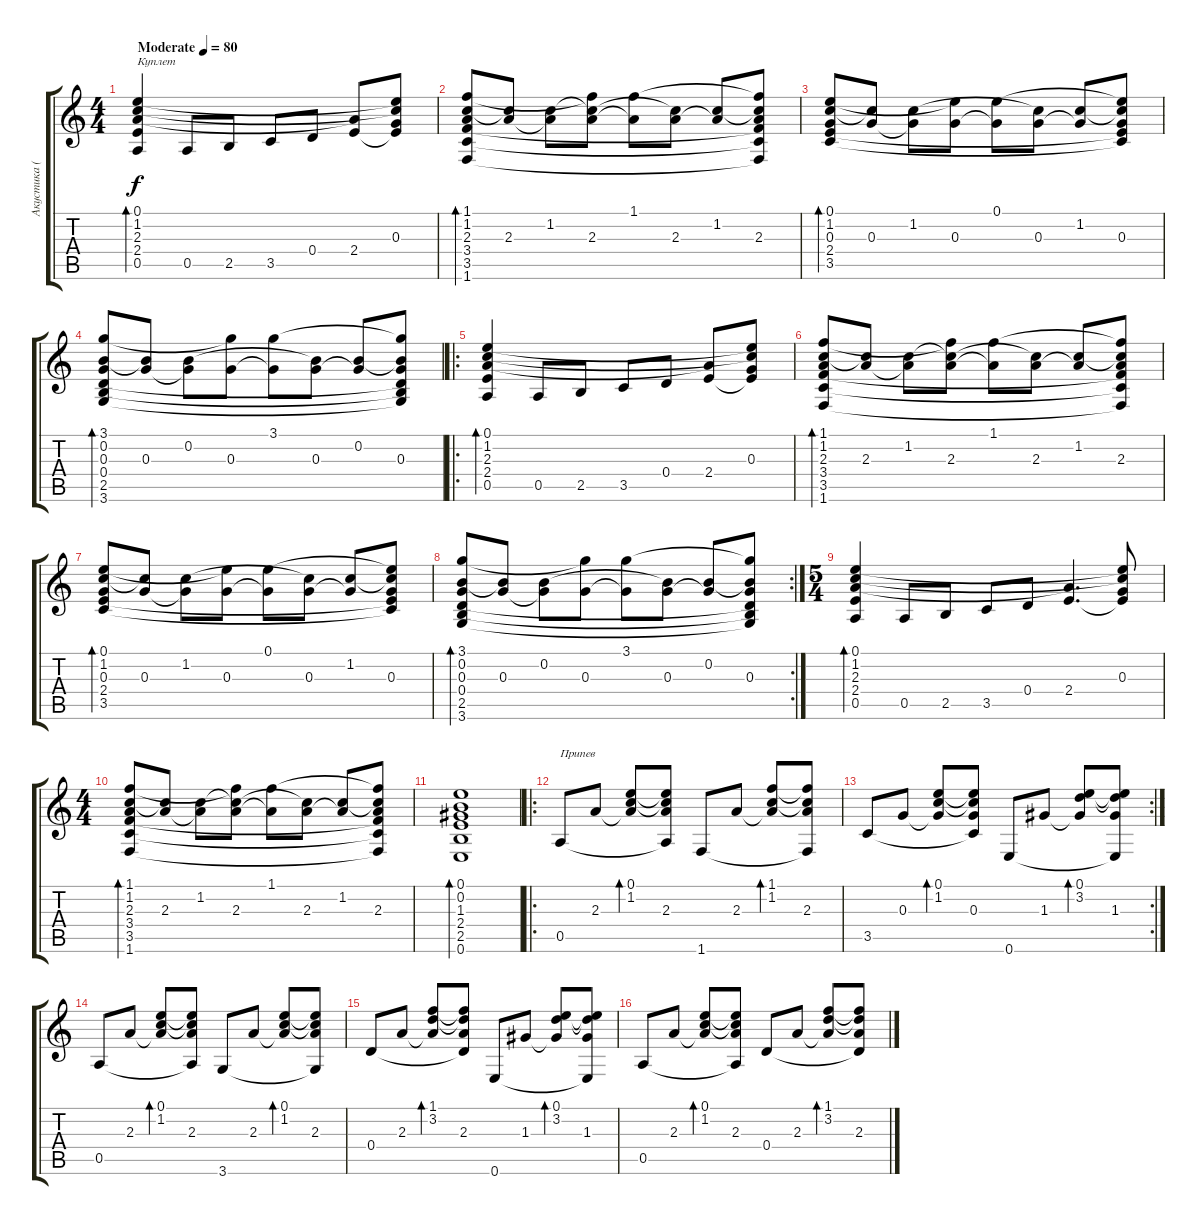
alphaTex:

\track ("Акустика (Соло)" "Акустика (") {instrument acousticguitarsteel}
\staff {score tabs}
\tuning (E4 B3 G3 D3 A2 E2) {hide}
\ts (4 4)
\tempo (80 "Moderate")
\clef g2
\ks c
(0.1 1.2 2.3 2.4 0.5).4{bd 240 txt "Куплет" dy f instrument acousticguitarsteel} 0.5.8 2.5.8 3.5.8 0.4.8 (2.3{t} 2.4).8 (0.1{t} 1.2{t} 0.3 2.4{t}).8 |
(1.1 1.2 2.3 3.4 3.5 1.6).8{bd 120} (1.2{t} 2.3).8 (1.2 2.3{t}).8 (1.1{t} 1.2{t} 2.3).8 (1.1 2.3{t}).8 (1.2{t} 2.3).8 (1.2 2.3{t}).8 (1.1{t} 1.2{t} 2.3 3.4{t} 3.5{t} 1.6{t}).8 |
(0.1 1.2 0.3 2.4 3.5).8{bd 120} (1.2{t} 0.3).8 (1.2 0.3{t}).8 (0.1{t} 0.3).8 (0.1 0.3{t}).8 (1.2{t} 0.3).8 (1.2 0.3{t}).8 (0.1{t} 1.2{t} 0.3 2.4{t} 3.5{t}).8 |
(3.1 0.2 0.3 0.4 2.5 3.6).8{bd 120} (0.2{t} 0.3).8 (0.2 0.3{t}).8 (3.1{t} 0.3).8 (3.1 0.3{t}).8 (0.2{t} 0.3).8 (0.2 0.3{t}).8 (3.1{t} 0.2{t} 0.3 0.4{t} 2.5{t} 3.6{t}).8 |
\ro
(0.1 1.2 2.3 2.4 0.5).4{bd 240} 0.5.8 2.5.8 3.5.8 0.4.8 (2.3{t} 2.4).8 (0.1{t} 1.2{t} 0.3 2.4{t}).8 |
(1.1 1.2 2.3 3.4 3.5 1.6).8{bd 120} (1.2{t} 2.3).8 (1.2 2.3{t}).8 (1.1{t} 1.2{t} 2.3).8 (1.1 2.3{t}).8 (1.2{t} 2.3).8 (1.2 2.3{t}).8 (1.1{t} 1.2{t} 2.3 3.4{t} 3.5{t} 1.6{t}).8 |
(0.1 1.2 0.3 2.4 3.5).8{bd 120} (1.2{t} 0.3).8 (1.2 0.3{t}).8 (0.1{t} 0.3).8 (0.1 0.3{t}).8 (1.2{t} 0.3).8 (1.2 0.3{t}).8 (0.1{t} 1.2{t} 0.3 2.4{t} 3.5{t}).8 |
\rc 2
(3.1 0.2 0.3 0.4 2.5 3.6).8{bd 120} (0.2{t} 0.3).8 (0.2 0.3{t}).8 (3.1{t} 0.3).8 (3.1 0.3{t}).8 (0.2{t} 0.3).8 (0.2 0.3{t}).8 (3.1{t} 0.2{t} 0.3 0.4{t} 2.5{t} 3.6{t}).8 |
\ts (5 4)
(0.1 1.2 2.3 2.4 0.5).4{bd 240} 0.5.8 2.5.8 3.5.8 0.4.8 (2.3{t} 2.4).4{d} (0.1{t} 1.2{t} 0.3 2.4{t}).8 |
\ts (4 4)
(1.1 1.2 2.3 3.4 3.5 1.6).8{bd 120} (1.2{t} 2.3).8 (1.2 2.3{t}).8 (1.1{t} 1.2{t} 2.3).8 (1.1 2.3{t}).8 (1.2{t} 2.3).8 (1.2 2.3{t}).8 (1.1{t} 1.2{t} 2.3 3.4{t} 3.5{t} 1.6{t}).8 |
(0.1 0.2 1.3 2.4 2.5 0.6).1{bd 120} |
\ro
0.5.8{txt "Припев"} 2.3.8 (0.1 1.2 2.3{t}).8{bd 60} (0.1{t} 1.2{t} 2.3 0.5{t}).8 1.6.8 2.3.8 (1.1 1.2 2.3{t}).8{bd 60} (1.1{t} 1.2{t} 2.3 1.6{t}).8 |
\rc 2
3.5.8 0.3.8 (0.1 1.2 0.3{t}).8{bd 60} (0.1{t} 1.2{t} 0.3 3.5{t}).8 0.6.8 1.3.8 (0.1 3.2 1.3{t}).8{bd 60} (0.1{t} 3.2{t} 1.3 0.6{t}).8 |
0.5.8 2.3.8 (0.1 1.2 2.3{t}).8{bd 60} (0.1{t} 1.2{t} 2.3 0.5{t}).8 3.6.8 2.3.8 (0.1 1.2 2.3{t}).8{bd 60} (0.1{t} 1.2{t} 2.3 3.6{t}).8 |
0.4.8 2.3.8 (1.1 3.2 2.3{t}).8{bd 60} (1.1{t} 3.2{t} 2.3 0.4{t}).8 0.6.8 1.3.8 (0.1 3.2 1.3{t}).8{bd 60} (0.1{t} 3.2{t} 1.3 0.6{t}).8 |
0.5.8 2.3.8 (0.1 1.2 2.3{t}).8{bd 60} (0.1{t} 1.2{t} 2.3 0.5{t}).8 0.4.8 2.3.8 (1.1 3.2 2.3{t}).8{bd 60} (1.1{t} 3.2{t} 2.3 0.4{t}).8
